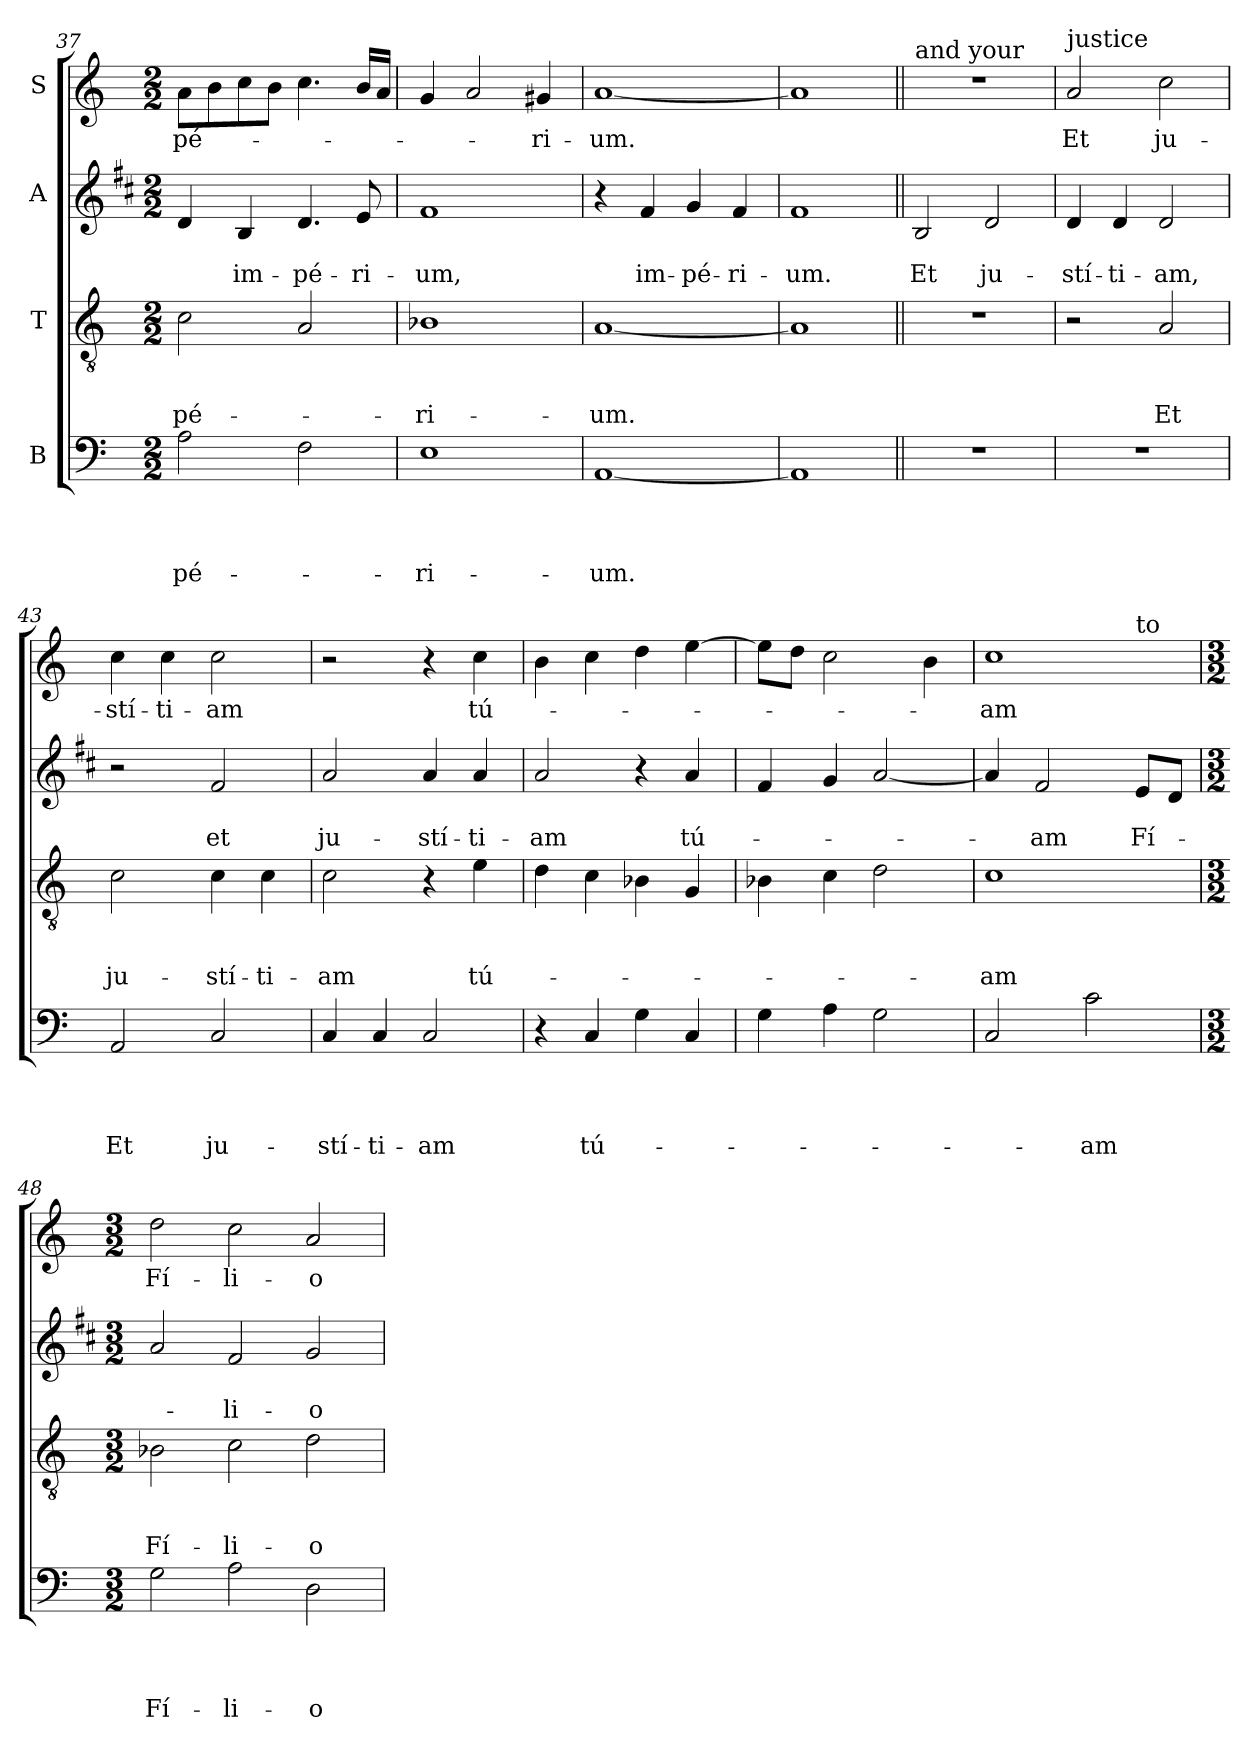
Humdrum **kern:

**kern	**text	**text	**text	**text	**kern	**text	**text	**text	**kern	**text	**text	**kern	**text
*part4	*part4	*part4	*part4	*part4	*part3	*part3	*part3	*part3	*part2	*part2	*part2	*part1	*part1
*staff4	*staff4	*staff4	*staff4	*staff4	*staff3	*staff3	*staff3	*staff3	*staff2	*staff2	*staff2	*staff1	*staff1
*I"B	*	*	*	*	*I"T	*	*	*	*I"A	*	*	*I"S	*
!!LO:PB:g=z
*clefF4	*	*	*	*	*clefGv2	*	*	*	*clefG2	*	*	*clefG2	*
*	*	*	*	*	*	*	*	*	*ITrd1c2	*	*	*	*
*k[]	*	*	*	*	*k[]	*	*	*	*k[]	*	*	*k[]	*
*C:	*	*	*	*	*C:	*	*	*	*C:	*	*	*C:	*
*M2/2	*	*	*	*	*M2/2	*	*	*	*M2/2	*	*	*M2/2	*
=37	=37	=37	=37	=37	=37	=37	=37	=37	=37	=37	=37	=37	=37
!	!	!	!	!LO:LY:b	!	!	!	!LO:LY:b	!	!	!	!	!LO:LY:b
2A\	.	.	.	-pé-	2c\	.	.	-pé-	4c/	.	.	8a\L	-pé-
.	.	.	.	.	.	.	.	.	.	.	.	8b\	.
!	!	!	!	!	!	!	!	!	!	!	!LO:LY:b	!	!
.	.	.	.	.	.	.	.	.	4A/	.	im-	8cc\	.
.	.	.	.	.	.	.	.	.	.	.	.	8b\J	.
!	!	!	!	!	!	!	!	!	!	!	!LO:LY:b	!	!
2F\	.	.	.	.	2A/	.	.	.	4.c/	.	-pé-	4.cc\	.
!	!	!	!	!	!	!	!	!	!	!	!LO:LY:b	!	!
.	.	.	.	.	.	.	.	.	8d/	.	-ri-	16b/LL	.
.	.	.	.	.	.	.	.	.	.	.	.	16a/JJ	.
=38	=38	=38	=38	=38	=38	=38	=38	=38	=38	=38	=38	=38	=38
!	!	!	!	!LO:LY:b	!	!	!	!LO:LY:b	!	!	!LO:LY:b	!	!
1E	.	.	.	-ri-	1B-	.	.	-ri-	1e	.	-um,	4g/	.
.	.	.	.	.	.	.	.	.	.	.	.	2a/	.
!	!	!	!	!	!	!	!	!	!	!	!	!	!LO:LY:b
.	.	.	.	.	.	.	.	.	.	.	.	4g#/	-ri-
=39	=39	=39	=39	=39	=39	=39	=39	=39	=39	=39	=39	=39	=39
!	!	!	!	!LO:LY:b	!	!	!	!LO:LY:b	!	!	!	!	!LO:LY:b
[1AA	.	.	.	-um.	[1A	.	.	-um.	4r	.	.	[1a	-um.
!	!	!	!	!	!	!	!	!	!	!	!LO:LY:b	!	!
.	.	.	.	.	.	.	.	.	4e/	.	im-	.	.
!	!	!	!	!	!	!	!	!	!	!	!LO:LY:b	!	!
.	.	.	.	.	.	.	.	.	4f/	.	-pé-	.	.
!	!	!	!	!	!	!	!	!	!	!	!LO:LY:b	!	!
.	.	.	.	.	.	.	.	.	4e/	.	-ri-	.	.
=40	=40	=40	=40	=40	=40	=40	=40	=40	=40	=40	=40	=40	=40
!	!	!	!	!	!	!	!	!	!	!	!LO:LY:b	!	!
1AA]	.	.	.	.	1A]	.	.	.	1e	.	-um.	1a]	.
=41||	=41||	=41||	=41||	=41||	=41||	=41||	=41||	=41||	=41||	=41||	=41||	=41||	=41||
!	!	!	!	!	!	!	!	!	!	!	!	!LO:TX:a:t=and your	!
!	!	!	!	!	!	!	!	!	!	!	!LO:LY:b	!	!
1r	.	.	.	.	1r	.	.	.	2A/	.	Et	1r	.
!	!	!	!	!	!	!	!	!	!	!	!LO:LY:b	!	!
.	.	.	.	.	.	.	.	.	2c/	.	ju-	.	.
=42	=42	=42	=42	=42	=42	=42	=42	=42	=42	=42	=42	=42	=42
!	!	!	!	!	!	!	!	!	!	!	!	!LO:TX:a:t=justice	!
!	!	!	!	!	!	!	!	!	!	!	!LO:LY:b	!	!LO:LY:b
1r	.	.	.	.	2r	.	.	.	4c/	.	-stí-	2a/	Et
!	!	!	!	!	!	!	!	!	!	!	!LO:LY:b	!	!
.	.	.	.	.	.	.	.	.	4c/	.	-ti-	.	.
!	!	!	!	!	!	!	!	!LO:LY:b	!	!	!LO:LY:b	!	!LO:LY:b
.	.	.	.	.	2A/	.	.	Et	2c/	.	-am,	2cc\	ju-
!!LO:LB:g=z
=43	=43	=43	=43	=43	=43	=43	=43	=43	=43	=43	=43	=43	=43
!	!	!	!	!LO:LY:b	!	!	!	!LO:LY:b	!	!	!	!	!LO:LY:b
2AA/	.	.	.	Et	2c\	.	.	ju-	2r	.	.	4cc\	-stí-
!	!	!	!	!	!	!	!	!	!	!	!	!	!LO:LY:b
.	.	.	.	.	.	.	.	.	.	.	.	4cc\	-ti-
!	!	!	!	!LO:LY:b	!	!	!	!LO:LY:b	!	!	!LO:LY:b	!	!LO:LY:b
2C/	.	.	.	ju-	4c\	.	.	-stí-	2e/	.	et	2cc\	-am
!	!	!	!	!	!	!	!	!LO:LY:b	!	!	!	!	!
.	.	.	.	.	4c\	.	.	-ti-	.	.	.	.	.
=44	=44	=44	=44	=44	=44	=44	=44	=44	=44	=44	=44	=44	=44
!	!	!	!	!LO:LY:b	!	!	!	!LO:LY:b	!	!	!LO:LY:b	!	!
4C/	.	.	.	-stí-	2c\	.	.	-am	2g/	.	ju-	2r	.
!	!	!	!	!LO:LY:b	!	!	!	!	!	!	!	!	!
4C/	.	.	.	-ti-	.	.	.	.	.	.	.	.	.
!	!	!	!	!LO:LY:b	!	!	!	!	!	!	!LO:LY:b	!	!
2C/	.	.	.	-am	4r	.	.	.	4g/	.	-stí-	4r	.
!	!	!	!	!	!	!	!	!LO:LY:b	!	!	!LO:LY:b	!	!LO:LY:b
.	.	.	.	.	4e\	.	.	tú-	4g/	.	-ti-	4cc\	tú-
=45	=45	=45	=45	=45	=45	=45	=45	=45	=45	=45	=45	=45	=45
!	!	!	!	!	!	!	!	!	!	!	!LO:LY:b	!	!
4r	.	.	.	.	4d\	.	.	.	2g/	.	-am	4b\	.
!	!	!	!	!LO:LY:b	!	!	!	!	!	!	!	!	!
4C/	.	.	.	tú-	4c\	.	.	.	.	.	.	4cc\	.
4G\	.	.	.	.	4B-\	.	.	.	4r	.	.	4dd\	.
!	!	!	!	!	!	!	!	!	!	!	!LO:LY:b	!	!
4C/	.	.	.	.	4G/	.	.	.	4g/	.	tú-	[4ee\	.
=46	=46	=46	=46	=46	=46	=46	=46	=46	=46	=46	=46	=46	=46
4G\	.	.	.	.	4B-\	.	.	.	4e/	.	.	8ee\L]	.
.	.	.	.	.	.	.	.	.	.	.	.	8dd\J	.
4A\	.	.	.	.	4c\	.	.	.	4f/	.	.	2cc\	.
2G\	.	.	.	.	2d\	.	.	.	[2g/	.	.	.	.
.	.	.	.	.	.	.	.	.	.	.	.	4b\	.
=47	=47	=47	=47	=47	=47	=47	=47	=47	=47	=47	=47	=47	=47
!	!	!	!	!	!	!	!	!LO:LY:b	!	!	!	!	!LO:LY:b
*	*	*	*	*	*	*	*	*	*	*	*	*^	*
2C/	.	.	.	.	1c	.	.	-am	4g/]	.	.	1cc	2.ryy	-am
!	!	!	!	!	!	!	!	!	!	!	!LO:LY:b	!	!	!
.	.	.	.	.	.	.	.	.	2e/	.	-am	.	.	.
!	!	!	!	!LO:LY:b	!	!	!	!	!	!	!	!	!	!
2c\	.	.	.	-am	.	.	.	.	.	.	.	.	.	.
!	!	!	!	!	!	!	!	!	!	!	!	!	!LO:TX:a:t=to	!
!	!	!	!	!	!	!	!	!	!	!	!LO:LY:b	!	!	!
.	.	.	.	.	.	.	.	.	8d/L	.	Fí-	.	4ryy	.
.	.	.	.	.	.	.	.	.	8c/J	.	.	.	.	.
*	*	*	*	*	*	*	*	*	*	*	*	*v	*v	*
=48	=48	=48	=48	=48	=48	=48	=48	=48	=48	=48	=48	=48	=48
*M3/2	*	*	*	*	*M3/2	*	*	*	*M3/2	*	*	*M3/2	*
*	*	*	*	*	*	*	*	*	*	*	*	*^	*
!	!	!	!	!	!	!	!	!	!	!	!	!LO:TX:a:t=the King's Son.	!	!
!	!	!	!	!LO:LY:b	!	!	!	!LO:LY:b	!	!	!	!	!	!LO:LY:b
*	*	*	*	*	*	*	*	*	*	*	*	*v	*v	*
2G\	.	.	.	Fí-	2B-\	.	.	Fí-	2g/	.	.	2dd\	Fí-
!	!	!	!	!LO:LY:b	!	!	!	!LO:LY:b	!	!	!LO:LY:b	!	!LO:LY:b
2A\	.	.	.	-li-	2c\	.	.	-li-	2e/	.	-li-	2cc\	-li-
!	!	!	!	!LO:LY:b	!	!	!	!LO:LY:b	!	!	!LO:LY:b	!	!LO:LY:b
2D\	.	.	.	-o	2d\	.	.	-o	2f/	.	-o	2a/	-o
=	=	=	=	=	=	=	=	=	=	=	=	=	=
*-	*-	*-	*-	*-	*-	*-	*-	*-	*-	*-	*-	*-	*-
